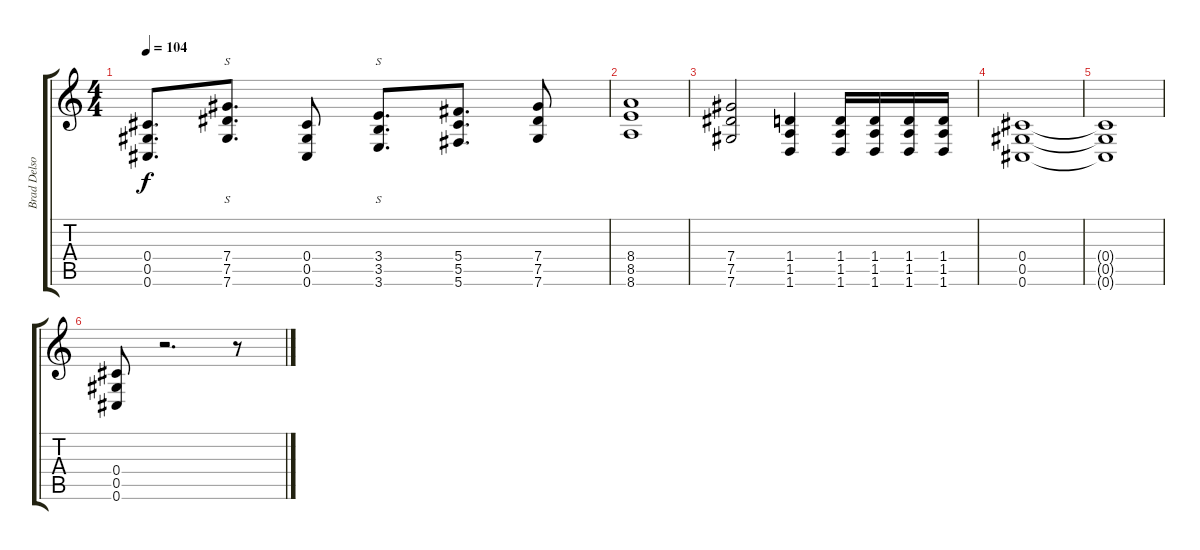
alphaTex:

\track ("Brad Delson (guitar)" "Brad Delso") {instrument distortionguitar}
\staff {score tabs}
\tuning (Eb4 Bb3 Gb3 Db3 Ab2 Db2) {hide}
\ts (4 4)
\tempo 104
\clef g2
\ks c
(0.4 0.5 0.6).8{d dy f} (7.4 7.5 7.6).8{s d} (0.4 0.5 0.6).8 (3.4 3.5 3.6).8{s d} (5.4 5.5 5.6).8{d} (7.4 7.5 7.6).8 |
(8.4 8.5 8.6).1 |
(7.4 7.5 7.6).2 (1.4 1.5 1.6).4 (1.4 1.5 1.6).16 (1.4 1.5 1.6).16 (1.4 1.5 1.6).16 (1.4 1.5 1.6).16 |
(0.4 0.5 0.6).1 |
(0.4{t} 0.5{t} 0.6{t}).1 |
(0.4 0.5 0.6).8 r.2{d} r.8
